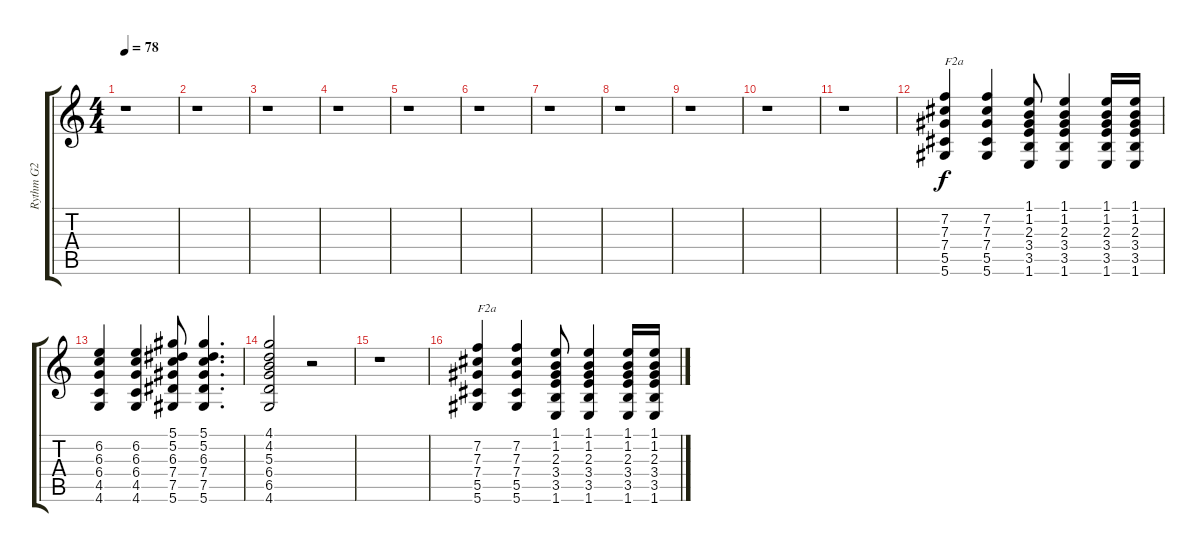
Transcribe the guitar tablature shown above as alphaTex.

\track ("Rythm G2" "Rythm G2") {instrument distortionguitar}
\staff {score tabs}
\tuning (Eb4 Bb3 Gb3 Db3 Ab2 Eb2) {hide}
\ts (4 4)
\tempo 78
\clef g2
\ks c
r.1{dy f} |
r.1 |
r.1 |
r.1 |
r.1 |
r.1 |
r.1 |
r.1 |
r.1 |
r.1 |
r.1 |
(7.2 7.3 7.4 5.5 5.6).4{txt "F2a"} (7.2 7.3 7.4 5.5 5.6).4 (1.1 1.2 2.3 3.4 3.5 1.6).8 (1.1 1.2 2.3 3.4 3.5 1.6).4 (1.1 1.2 2.3 3.4 3.5 1.6).16 (1.1 1.2 2.3 3.4 3.5 1.6).16 |
(6.2 6.3 6.4 4.5 4.6).4 (6.2 6.3 6.4 4.5 4.6).4 (5.1 5.2 6.3 7.4 7.5 5.6).8 (5.1 5.2 6.3 7.4 7.5 5.6).4{d} |
(4.1 4.2 5.3 6.4 6.5 4.6).2 r.2 |
r.1 |
(7.2 7.3 7.4 5.5 5.6).4{txt "F2a"} (7.2 7.3 7.4 5.5 5.6).4 (1.1 1.2 2.3 3.4 3.5 1.6).8 (1.1 1.2 2.3 3.4 3.5 1.6).4 (1.1 1.2 2.3 3.4 3.5 1.6).16 (1.1 1.2 2.3 3.4 3.5 1.6).16
